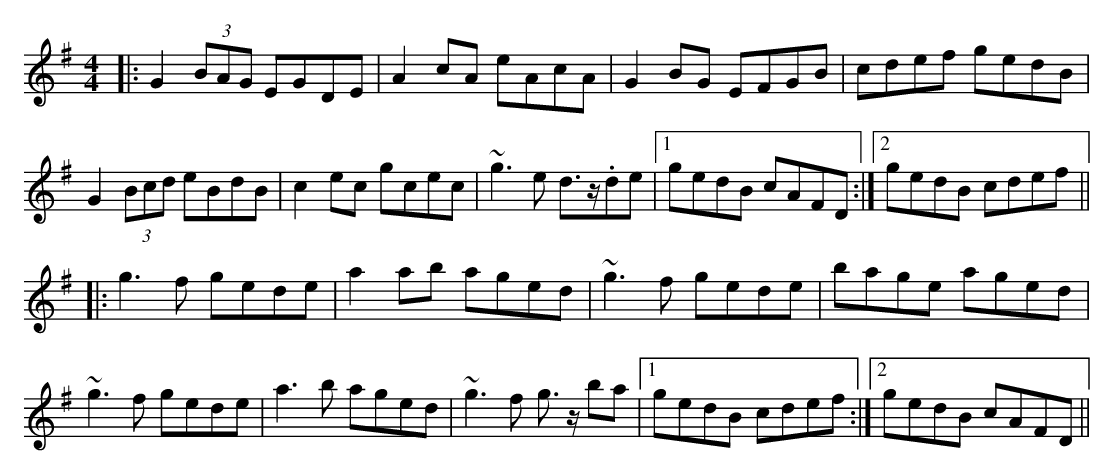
X:1
M:4/4
K:G
|:G2(3BAG EGDE|A2cA eAcA|G2BG EFGB|cdef gedB|
G2(3Bcd eBdB|c2ec gcec|~g3e d>z.de|1 gedB cAFD:|2 gedB cdef||
|:g3f gede|a2ab aged|~g3f gede|bage aged|
~g3f gede|a3b aged|~g3f g>z ba|1 gedB cdef:|2 gedB cAFD||
